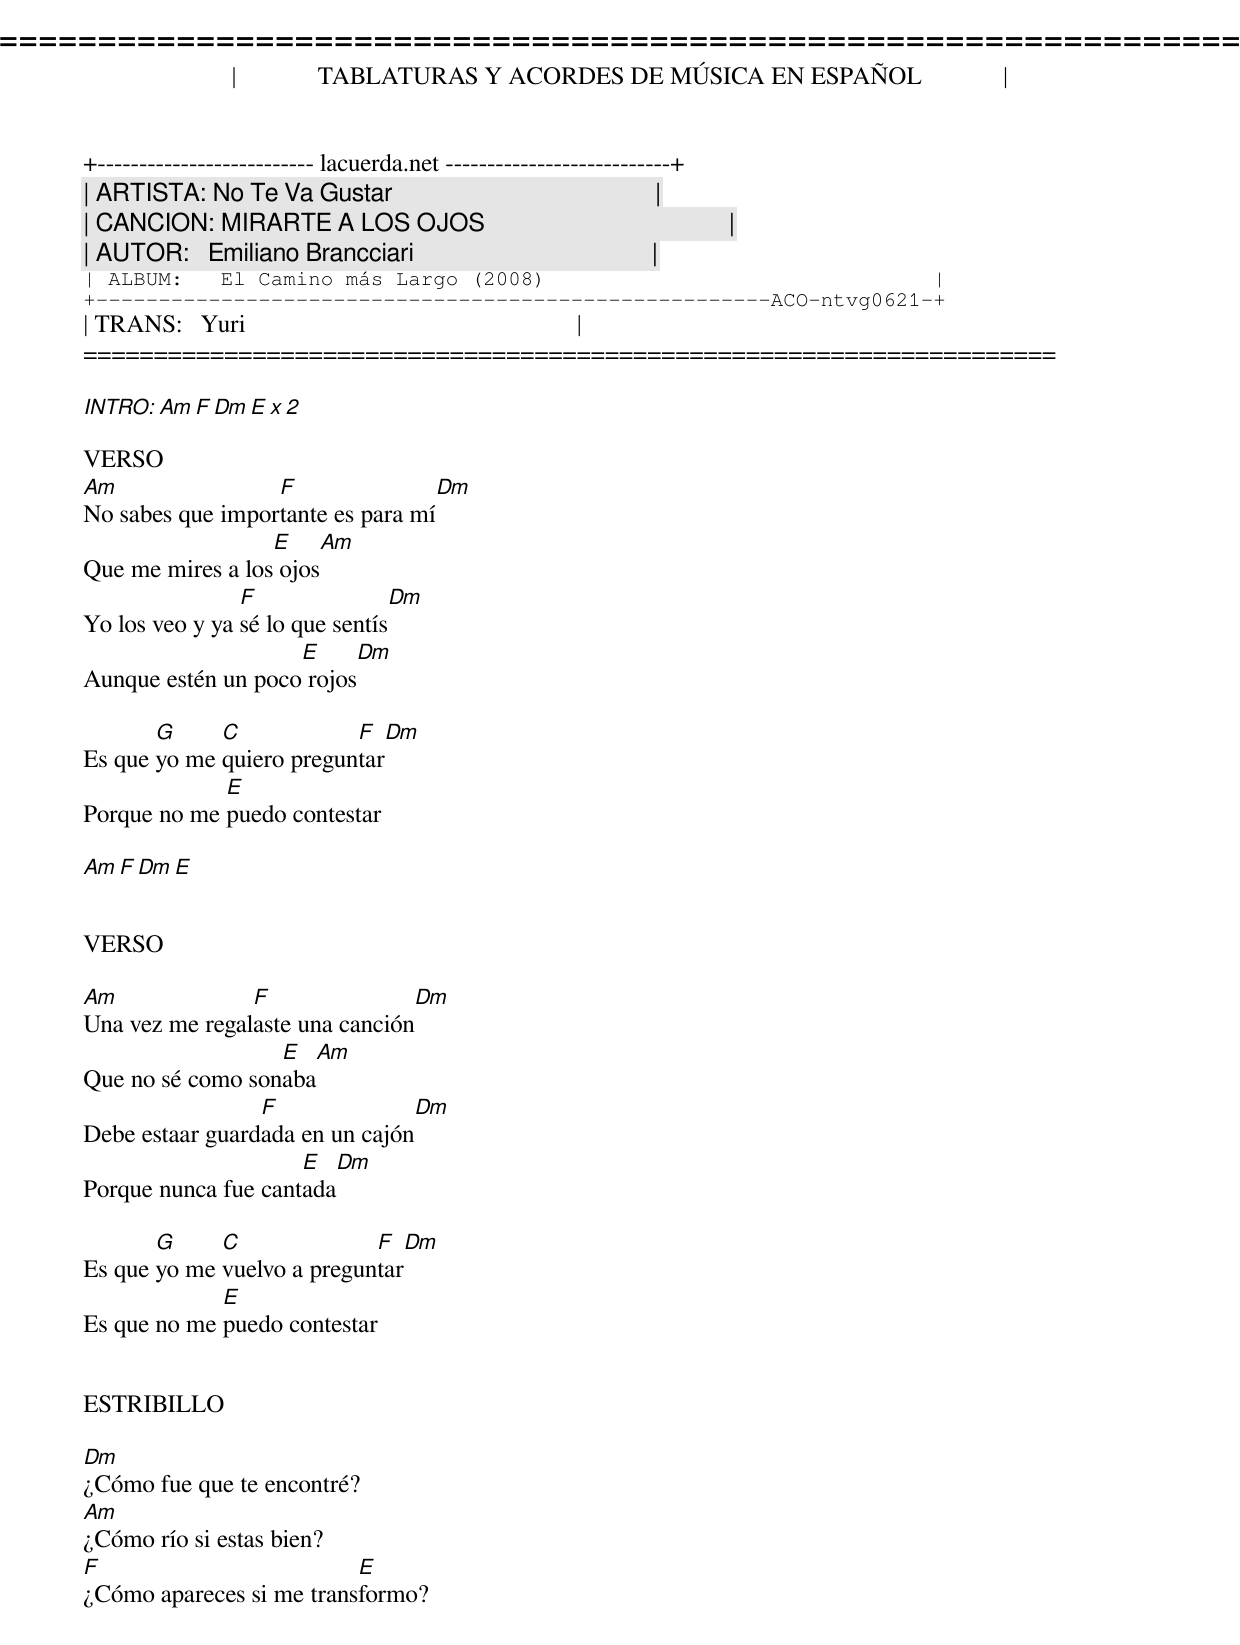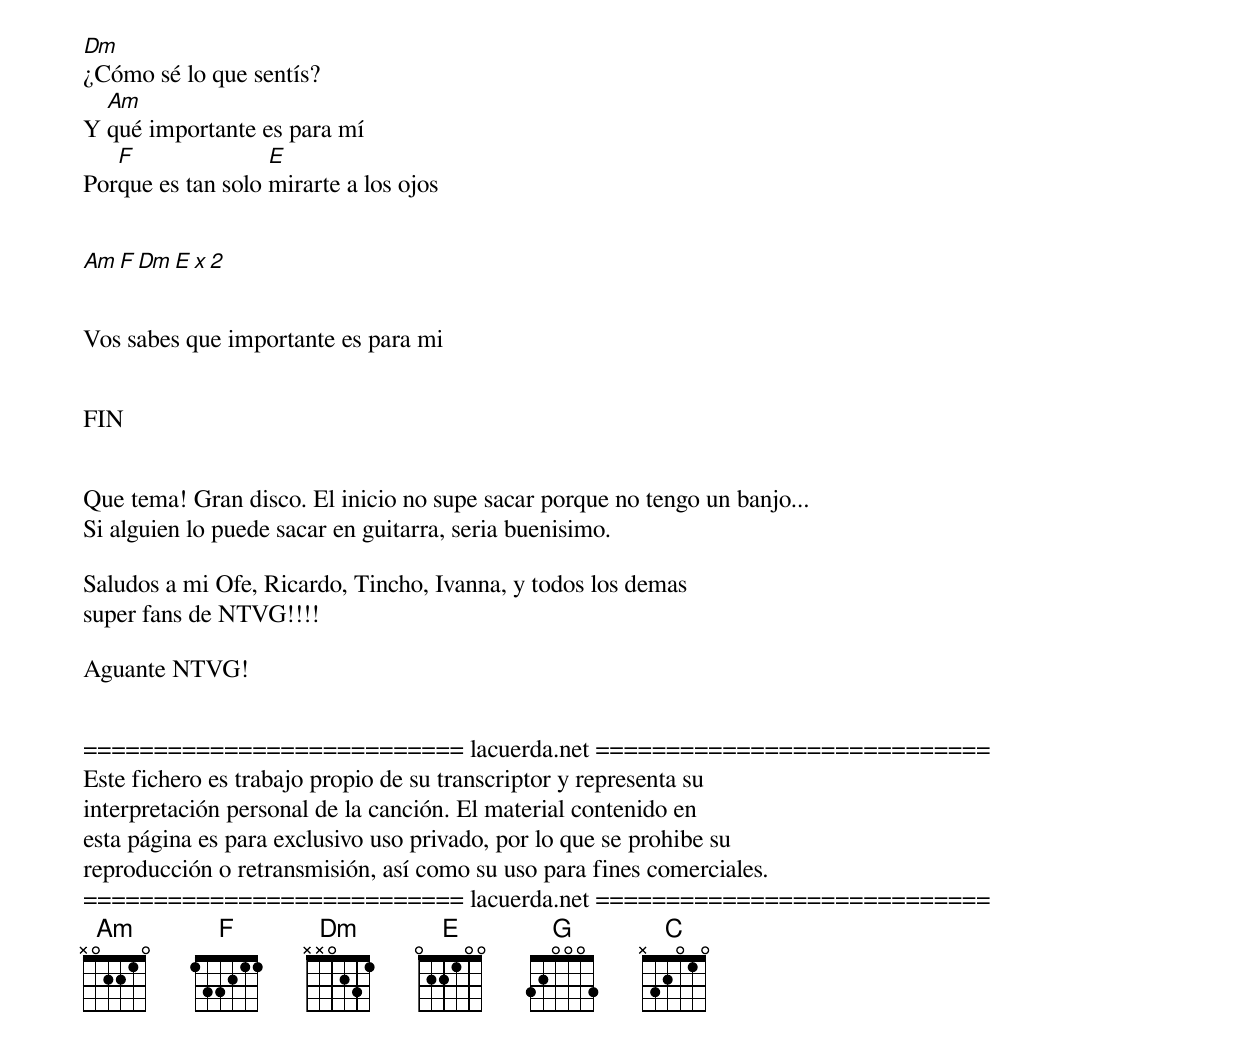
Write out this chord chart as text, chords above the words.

=====================================================================
|             TABLATURAS Y ACORDES DE MÚSICA EN ESPAÑOL             |
+-------------------------- lacuerda.net ---------------------------+
| ARTISTA: No Te Va Gustar                                          |
| CANCION: MIRARTE A LOS OJOS                                       |
| AUTOR:   Emiliano Brancciari                                      |
| ALBUM:   El Camino más Largo (2008)                               |
+------------------------------------------------------ACO-ntvg0621-+
| TRANS:   Yuri                                                     |
=====================================================================

INTRO: Am F Dm E x 2

VERSO
Am                F                  Dm
No sabes que importante es para mí
                  E      Am
Que me mires a los ojos
                F                 Dm
Yo los veo y ya sé lo que sentís
                    E        Dm
Aunque estén un poco rojos

       G     C            F    Dm
Es que yo me quiero preguntar
             E
Porque no me puedo contestar

Am F Dm E


VERSO

Am              F                 Dm
Una vez me regalaste una canción
                  E    Am
Que no sé como sonaba
                 F                Dm
Debe estaar guardada en un cajón
                     E    Dm
Porque nunca fue cantada

       G     C              F    Dm
Es que yo me vuelvo a preguntar
             E
Es que no me puedo contestar


ESTRIBILLO

Dm
¿Cómo fue que te encontré?
Am
¿Cómo río si estas bien?
F                         E
¿Cómo apareces si me transformo?

Dm
¿Cómo sé lo que sentís?
  Am
Y qué importante es para mí
   F               E
Porque es tan solo mirarte a los ojos


Am F Dm E  x 2


Vos sabes que importante es para mi


FIN


Que tema! Gran disco. El inicio no supe sacar porque no tengo un banjo...
Si alguien lo puede sacar en guitarra, seria buenisimo.

Saludos a mi Ofe, Ricardo, Tincho, Ivanna, y todos los demas
super fans de NTVG!!!!

Aguante NTVG!


=========================== lacuerda.net ============================
Este fichero es trabajo propio de su transcriptor y representa su
interpretación personal de la canción. El material contenido en
esta página es para exclusivo uso privado, por lo que se prohibe su
reproducción o retransmisión, así como su uso para fines comerciales.
=========================== lacuerda.net ============================
